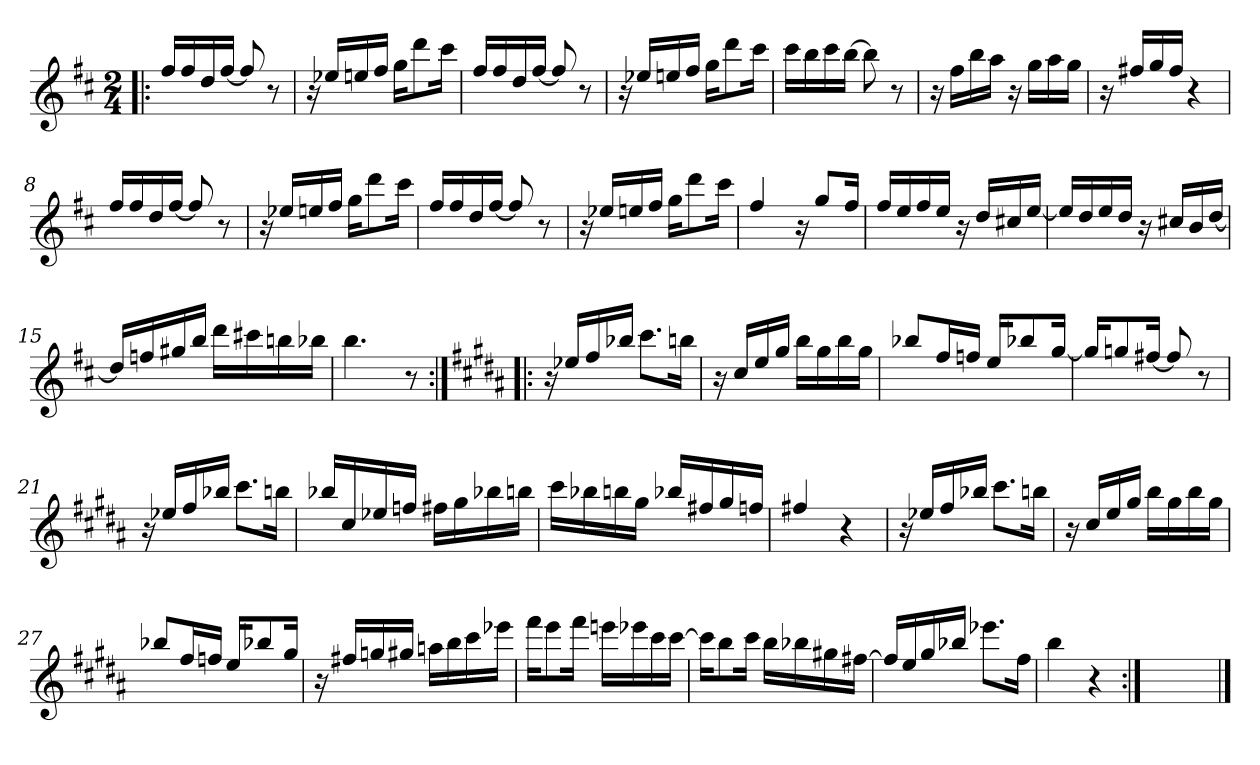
**kern
*part1
*staff1
*clefG2
*k[f#c#]
*D:
*M2/4
=1!|:
16ff#/LL
16ff#/
16dd/
[16ff#/JJ
8ff#/]
8r
=2
16r
16ee-X/LL
16een/
16ff#/JJ
16gg\KL
8ddd\
16ccc#\Jk
=3
16ff#/LL
16ff#/
16dd/
[16ff#/JJ
8ff#/]
8r
=4
16r
16ee-X/LL
16een/
16ff#/JJ
16gg\KL
8ddd\
16ccc#\Jk
!!LO:LB:g=z
=5
16ccc#\LL
16bb\
16ccc#\
[16bb\JJ
8bb\]
8r
=6
16r
16ff#\LL
16bb\
16aa\JJ
16r
16gg\LL
16aa\
16gg\JJ
=7
16r
16ff#X/LL
16gg/
16ff#/JJ
4r
=8
16ff#/LL
16ff#/
16dd/
[16ff#/JJ
8ff#/]
8r
!!LO:LB:g=z
=9
16r
16ee-X/LL
16een/
16ff#/JJ
16gg\KL
8ddd\
16ccc#\Jk
=10
16ff#/LL
16ff#/
16dd/
[16ff#/JJ
8ff#/]
8r
=11
16r
16ee-X/LL
16een/
16ff#/JJ
16gg\KL
8ddd\
16ccc#\Jk
=12
4ff#/
16r
8gg/L
16ff#/Jk
!!LO:LB:g=z
=13
16ff#/LL
16ee/
16ff#/
16ee/JJ
16r
16dd/LL
16cc#X/
[16ee/JJ
=14
16ee/LL]
16dd/
16ee/
16dd/JJ
16r
16cc#X/LL
16b/
[16dd/JJ
=15
16dd/LL]
16ffn/
16gg#X/
16bb/JJ
16ddd\LL
16ccc#X\
16bbn\
16bb-X\JJ
=16
4.bb\
8r
!!LO:LB:g=z
=17:|!|:
*k[f#c#g#d#a#]
*B:
16r
16ee-X/LL
16ff#/
16bb-X/JJ
8.ccc#\L
16bbn\Jk
=18
16r
16cc#/LL
16ee/
16gg#/JJ
16bb\LL
16gg#\
16bb\
16gg#\JJ
=19
8bb-X/L
16ff#/L
16ffn/JJ
16ee/KL
8bb-X/
[16gg#/Jk
=20
16gg#/KL]
8ggn/
[16ff#X/Jk
8ff#/]
8r
!!LO:LB:g=z
=21
16r
16ee-X/LL
16ff#/
16bb-X/JJ
8.ccc#\L
16bbn\Jk
=22
16bb-X/LL
16cc#/
16ee-X/
16ffn/JJ
16ff#X\LL
16gg#\
16bb-X\
16bbn\JJ
=23
16ccc#\LL
16bb-X\
16bbn\
16gg#\JJ
16bb-X/LL
16ff#X/
16gg#/
16ffn/JJ
=24
4ff#X/
4r
!!LO:LB:g=z
=25
16r
16ee-X/LL
16ff#/
16bb-X/JJ
8.ccc#\L
16bbn\Jk
=26
16r
16cc#/LL
16ee/
16gg#/JJ
16bb\LL
16gg#\
16bb\
16gg#\JJ
=27
8bb-X/L
16ff#/L
16ffn/JJ
16ee/KL
8bb-X/
16gg#/Jk
=28
16r
16ff#X/LL
16ggn/
16gg#X/JJ
16aan\LL
16bb\
16ccc#\
16eee-X\JJ
!!LO:LB:g=z
=29
16fff#\KL
8eee\
16fff#\Jk
16eeen\LL
16eee-X\
16ccc#\
[16ccc#\JJ
=30
16ccc#\KL]
8bb\
16ccc#\Jk
16bb\LL
16bb-X\
16gg#X\
[16ff#X\JJ
=31
16ff#/LL]
16ee/
16gg#/
16bb-X/JJ
8.eee-X\L
16ff#\Jk
=32
4bb\
4r
=33:|!
2ryy
==
*-
